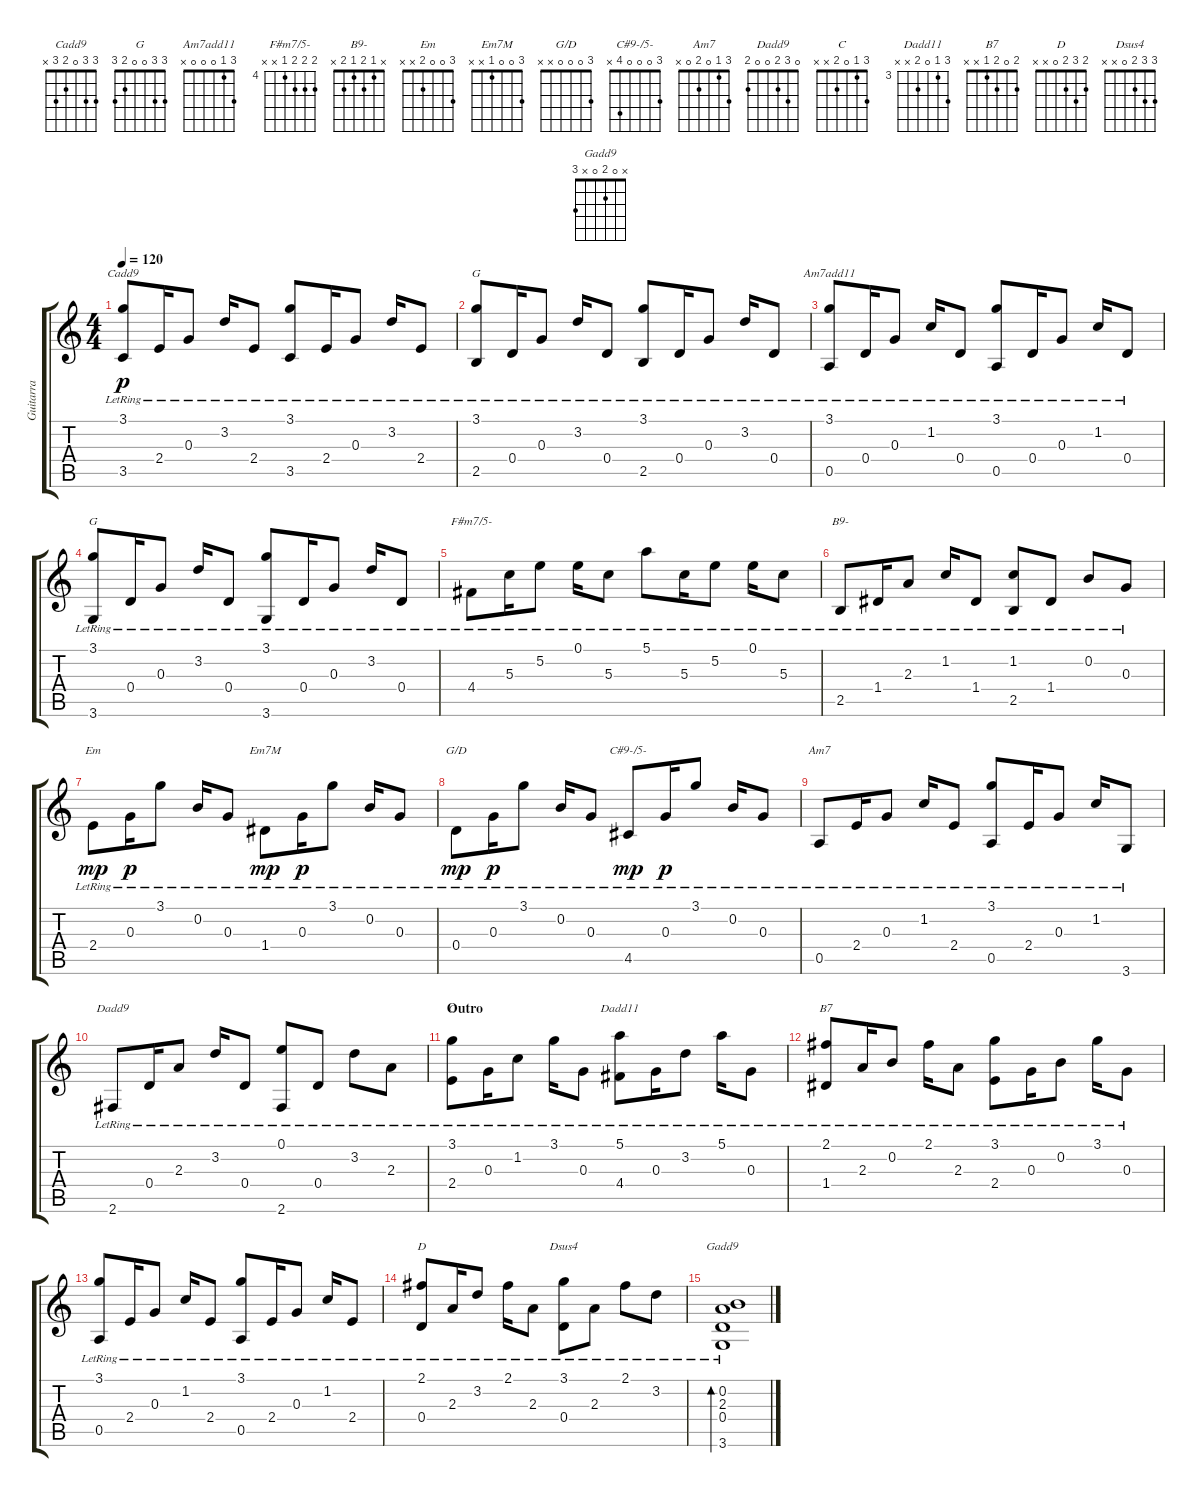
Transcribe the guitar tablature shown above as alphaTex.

\track ("Guitarra" "Guitarra") {instrument acousticguitarnylon}
\staff {score tabs}
\tuning (E4 B3 G3 D3 A2 E2) {hide}
\chord ("Cadd9" 3 3 0 2 3 x)
\chord ("G" 3 0 0 0 2 x)
\chord ("Am7add11" 3 1 0 0 0 x)
\chord ("G" 3 3 0 0 2 3)
\chord ("F#m7/5-" 5 5 5 4 x x) {firstfret 4}
\chord ("B9-" x 1 2 1 2 x)
\chord ("Em" 3 0 0 2 x x)
\chord ("Em7M" 3 0 0 1 x x)
\chord ("G/D" 3 0 0 0 x x)
\chord ("C#9-/5-" 3 0 0 0 4 x)
\chord ("Am7" 3 1 0 2 0 x)
\chord ("Dadd9" 0 3 2 0 0 2)
\chord ("C" 3 1 0 2 x x)
\chord ("Dadd11" 5 3 0 4 x x) {firstfret 3}
\chord ("B7" 2 0 2 1 x x)
\chord ("D" 2 3 2 0 x x)
\chord ("Dsus4" 3 3 2 0 x x)
\chord ("Gadd9" x 0 2 0 x 3)
\ts (4 4)
\tempo 120
\clef g2
\ks c
(3.1{lr} 3.5{lr}).8{ch "Cadd9" dy p} 2.4{lr}.16 0.3{lr}.8 3.2{lr}.16 2.4{lr}.8 (3.1{lr} 3.5{lr}).8 2.4{lr}.16 0.3{lr}.8 3.2{lr}.16 2.4{lr}.8 |
(3.1{lr} 2.5{lr}).8{ch "G"} 0.4{lr}.16 0.3{lr}.8 3.2{lr}.16 0.4{lr}.8 (3.1{lr} 2.5{lr}).8 0.4{lr}.16 0.3{lr}.8 3.2{lr}.16 0.4{lr}.8 |
(3.1{lr} 0.5{lr}).8{ch "Am7add11"} 0.4{lr}.16 0.3{lr}.8 1.2{lr}.16 0.4{lr}.8 (3.1{lr} 0.5{lr}).8 0.4{lr}.16 0.3{lr}.8 1.2{lr}.16 0.4{lr}.8 |
(3.1{lr} 3.6{lr}).8{ch "G"} 0.4{lr}.16 0.3{lr}.8 3.2{lr}.16 0.4{lr}.8 (3.1{lr} 3.6{lr}).8 0.4{lr}.16 0.3{lr}.8 3.2{lr}.16 0.4{lr}.8 |
4.4{lr}.8{ch "F#m7/5-"} 5.3{lr}.16 5.2{lr}.8 0.1{lr}.16 5.3{lr}.8 5.1{lr}.8 5.3{lr}.16 5.2{lr}.8 0.1{lr}.16 5.3{lr}.8 |
2.5{lr}.8{ch "B9-"} 1.4{lr}.16 2.3{lr}.8 1.2{lr}.16 1.4{lr}.8 (1.2{lr} 2.5{lr}).8 1.4{lr}.8 0.2{lr}.8 0.3{lr}.8 |
2.4{lr}.8{ch "Em" dy mp} 0.3{lr}.16{dy p} 3.1{lr}.8 0.2{lr}.16 0.3{lr}.8 1.4{lr}.8{ch "Em7M" dy mp} 0.3{lr}.16{dy p} 3.1{lr}.8 0.2{lr}.16 0.3{lr}.8 |
0.4{lr}.8{ch "G/D" dy mp} 0.3{lr}.16{dy p} 3.1{lr}.8 0.2{lr}.16 0.3{lr}.8 4.5{lr}.8{ch "C#9-/5-" dy mp} 0.3{lr}.16{dy p} 3.1{lr}.8 0.2{lr}.16 0.3{lr}.8 |
0.5{lr}.8{ch "Am7"} 2.4{lr}.16 0.3{lr}.8 1.2{lr}.16 2.4{lr}.8 (3.1{lr} 0.5{lr}).8 2.4{lr}.16 0.3{lr}.8 1.2{lr}.16 3.6{lr}.8 |
2.6{lr}.8{ch "Dadd9"} 0.4{lr}.16 2.3{lr}.8 3.2{lr}.16 0.4{lr}.8 (0.1{lr} 2.6{lr}).8 0.4{lr}.8 3.2{lr}.8 2.3{lr}.8 |
\section ("" "Outro")
(3.1{lr} 2.4{lr}).8{ch "C"} 0.3{lr}.16 1.2{lr}.8 3.1{lr}.16 0.3{lr}.8 (5.1{lr} 4.4{lr}).8{ch "Dadd11"} 0.3{lr}.16 3.2{lr}.8 5.1{lr}.16 0.3{lr}.8 |
(2.1{lr} 1.4{lr}).8{ch "B7"} 2.3{lr}.16 0.2{lr}.8 2.1{lr}.16 2.3{lr}.8 (3.1{lr} 2.4{lr}).8 0.3{lr}.16 0.2{lr}.8 3.1{lr}.16 0.3{lr}.8 |
(3.1{lr} 0.5{lr}).8 2.4{lr}.16 0.3{lr}.8 1.2{lr}.16 2.4{lr}.8 (3.1{lr} 0.5{lr}).8 2.4{lr}.16 0.3{lr}.8 1.2{lr}.16 2.4{lr}.8 |
(2.1{lr} 0.4{lr}).8{ch "D"} 2.3{lr}.16 3.2{lr}.8 2.1{lr}.16 2.3{lr}.8 (3.1{lr} 0.4{lr}).8{ch "Dsus4"} 2.3{lr}.8 2.1{lr}.8 3.2{lr}.8 |
(0.2{lr} 2.3{lr} 0.4{lr} 3.6{lr}).1{bd 480 ch "Gadd9"}
